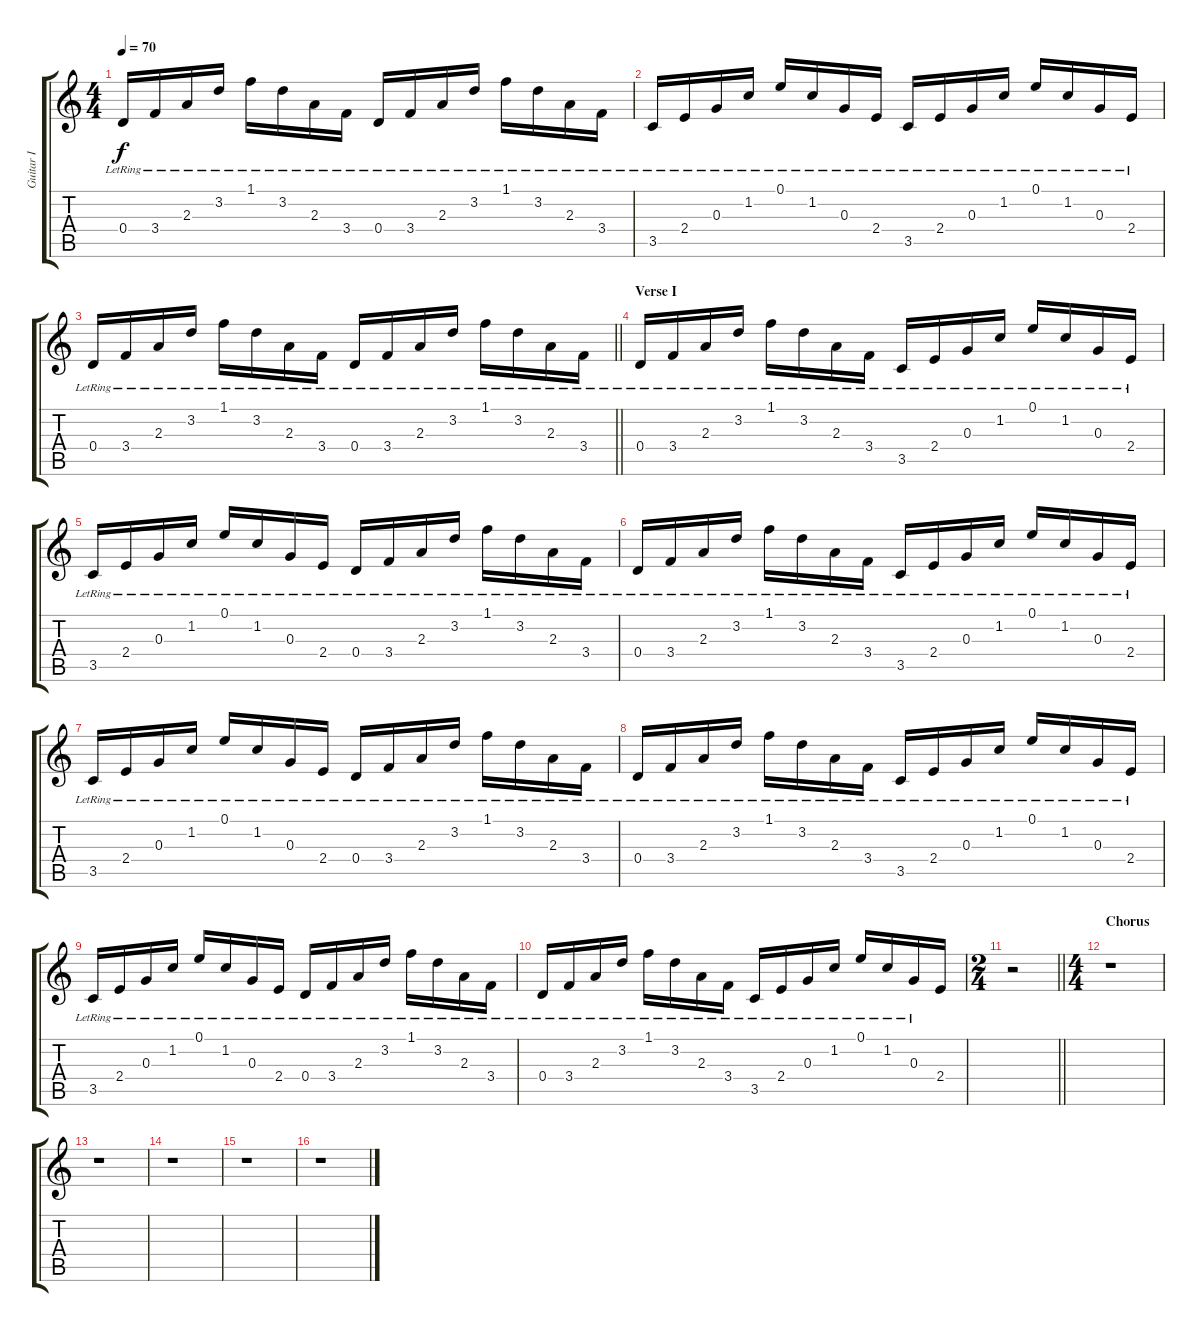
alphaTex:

\track ("Guitar I" "Guitar I") {instrument acousticguitarnylon}
\staff {score tabs}
\tuning (E4 B3 G3 D3 A2 E2) {hide}
\ts (4 4)
\tempo 70
\clef g2
\ks c
0.4{lr}.16{dy f} 3.4{lr}.16 2.3{lr}.16 3.2{lr}.16 1.1{lr}.16 3.2{lr}.16 2.3{lr}.16 3.4{lr}.16 0.4{lr}.16 3.4{lr}.16 2.3{lr}.16 3.2{lr}.16 1.1{lr}.16 3.2{lr}.16 2.3{lr}.16 3.4{lr}.16 |
3.5{lr}.16 2.4{lr}.16 0.3{lr}.16 1.2{lr}.16 0.1{lr}.16 1.2{lr}.16 0.3{lr}.16 2.4{lr}.16 3.5{lr}.16 2.4{lr}.16 0.3{lr}.16 1.2{lr}.16 0.1{lr}.16 1.2{lr}.16 0.3{lr}.16 2.4{lr}.16 |
\barLineRight lightlight
0.4{lr}.16 3.4{lr}.16 2.3{lr}.16 3.2{lr}.16 1.1{lr}.16 3.2{lr}.16 2.3{lr}.16 3.4{lr}.16 0.4{lr}.16 3.4{lr}.16 2.3{lr}.16 3.2{lr}.16 1.1{lr}.16 3.2{lr}.16 2.3{lr}.16 3.4{lr}.16 |
\section ("" "Verse I")
0.4{lr}.16 3.4{lr}.16 2.3{lr}.16 3.2{lr}.16 1.1{lr}.16 3.2{lr}.16 2.3{lr}.16 3.4{lr}.16 3.5{lr}.16 2.4{lr}.16 0.3{lr}.16 1.2{lr}.16 0.1{lr}.16 1.2{lr}.16 0.3{lr}.16 2.4{lr}.16 |
3.5{lr}.16 2.4{lr}.16 0.3{lr}.16 1.2{lr}.16 0.1{lr}.16 1.2{lr}.16 0.3{lr}.16 2.4{lr}.16 0.4{lr}.16 3.4{lr}.16 2.3{lr}.16 3.2{lr}.16 1.1{lr}.16 3.2{lr}.16 2.3{lr}.16 3.4{lr}.16 |
0.4{lr}.16 3.4{lr}.16 2.3{lr}.16 3.2{lr}.16 1.1{lr}.16 3.2{lr}.16 2.3{lr}.16 3.4{lr}.16 3.5{lr}.16 2.4{lr}.16 0.3{lr}.16 1.2{lr}.16 0.1{lr}.16 1.2{lr}.16 0.3{lr}.16 2.4{lr}.16 |
3.5{lr}.16 2.4{lr}.16 0.3{lr}.16 1.2{lr}.16 0.1{lr}.16 1.2{lr}.16 0.3{lr}.16 2.4{lr}.16 0.4{lr}.16 3.4{lr}.16 2.3{lr}.16 3.2{lr}.16 1.1{lr}.16 3.2{lr}.16 2.3{lr}.16 3.4{lr}.16 |
0.4{lr}.16 3.4{lr}.16 2.3{lr}.16 3.2{lr}.16 1.1{lr}.16 3.2{lr}.16 2.3{lr}.16 3.4{lr}.16 3.5{lr}.16 2.4{lr}.16 0.3{lr}.16 1.2{lr}.16 0.1{lr}.16 1.2{lr}.16 0.3{lr}.16 2.4{lr}.16 |
3.5{lr}.16 2.4{lr}.16 0.3{lr}.16 1.2{lr}.16 0.1{lr}.16 1.2{lr}.16 0.3{lr}.16 2.4{lr}.16 0.4{lr}.16 3.4{lr}.16 2.3{lr}.16 3.2{lr}.16 1.1{lr}.16 3.2{lr}.16 2.3{lr}.16 3.4{lr}.16 |
0.4{lr}.16 3.4{lr}.16 2.3{lr}.16 3.2{lr}.16 1.1{lr}.16 3.2{lr}.16 2.3{lr}.16 3.4{lr}.16 3.5{lr}.16 2.4{lr}.16 0.3{lr}.16 1.2{lr}.16 0.1{lr}.16 1.2{lr}.16 0.3{lr}.16 2.4.16 |
\ts (2 4)
\barLineRight lightlight
r.2 |
\ts (4 4)
\section ("" "Chorus")
r.1 |
r.1 |
r.1 |
r.1 |
r.1
